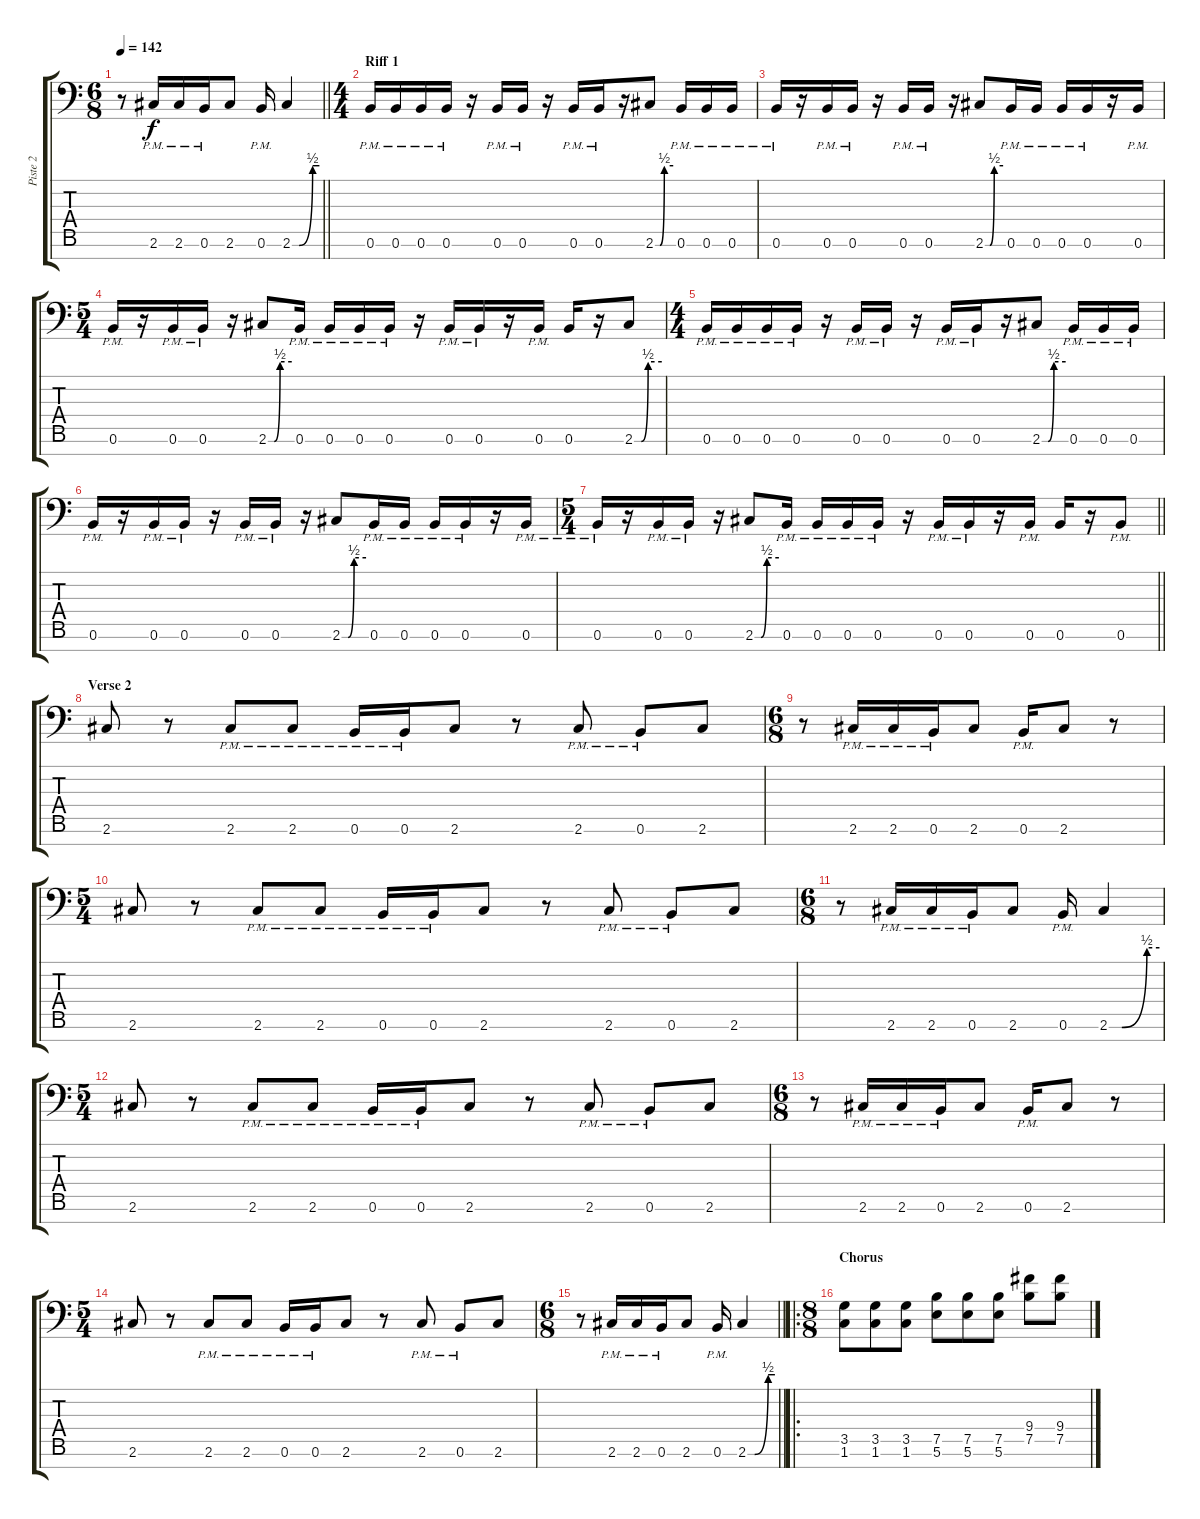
\track ("Piste 2" "Piste 2") {instrument distortionguitar}
\staff {score tabs}
\tuning (B3 Gb3 D3 A2 E2 B1 Gb1) {hide}
\ts (6 8)
\tempo 142
\clef f4
\barLineRight lightlight
\ks c
r.8{dy f} 2.6{pm}.16 2.6{pm}.16 0.6{pm}.16 2.6.8 0.6{pm}.16 2.6{be (custom 0 0 15 0 45 2 60 2)}.4 |
\ts (4 4)
\section ("" "Riff 1")
0.6{pm}.16 0.6{pm}.16 0.6{pm}.16 0.6{pm}.16 r.16 0.6{pm}.16 0.6{pm}.16 r.16 0.6{pm}.16 0.6{pm}.16 r.16 2.6{be (custom 0 0 15 0 30 2 60 2)}.8 0.6{pm}.16 0.6{pm}.16 0.6{pm}.16 |
0.6{pm}.16 r.16 0.6{pm}.16 0.6{pm}.16 r.16 0.6{pm}.16 0.6{pm}.16 r.16 2.6{be (custom 0 0 15 0 30 2 60 2)}.8 0.6{pm}.16 0.6{pm}.16 0.6{pm}.16 0.6{pm}.16 r.16 0.6{pm}.16 |
\ts (5 4)
0.6{pm}.16 r.16 0.6{pm}.16 0.6{pm}.16 r.16 2.6{be (custom 0 0 15 0 30 2 60 2)}.8 0.6{pm}.16 0.6{pm}.16 0.6{pm}.16 0.6{pm}.16 r.16 0.6{pm}.16 0.6{pm}.16 r.16 0.6{pm}.16 0.6.16 r.16 2.6{be (custom 0 0 15 0 30 2 60 2)}.8 |
\ts (4 4)
0.6{pm}.16 0.6{pm}.16 0.6{pm}.16 0.6{pm}.16 r.16 0.6{pm}.16 0.6{pm}.16 r.16 0.6{pm}.16 0.6{pm}.16 r.16 2.6{be (custom 0 0 15 0 30 2 60 2)}.8 0.6{pm}.16 0.6{pm}.16 0.6{pm}.16 |
0.6{pm}.16 r.16 0.6{pm}.16 0.6{pm}.16 r.16 0.6{pm}.16 0.6{pm}.16 r.16 2.6{be (custom 0 0 15 0 30 2 60 2)}.8 0.6{pm}.16 0.6{pm}.16 0.6{pm}.16 0.6{pm}.16 r.16 0.6{pm}.16 |
\ts (5 4)
\barLineRight lightlight
0.6{pm}.16 r.16 0.6{pm}.16 0.6{pm}.16 r.16 2.6{be (custom 0 0 15 0 30 2 60 2)}.8 0.6{pm}.16 0.6{pm}.16 0.6{pm}.16 0.6{pm}.16 r.16 0.6{pm}.16 0.6{pm}.16 r.16 0.6{pm}.16 0.6.16 r.16 0.6{pm}.8 |
\section ("" "Verse 2")
2.6.8 r.8 2.6{pm}.8 2.6{pm}.8 0.6{pm}.16 0.6{pm}.16 2.6.8 r.8 2.6{pm}.8 0.6{pm}.8 2.6.8 |
\ts (6 8)
r.8 2.6{pm}.16 2.6{pm}.16 0.6{pm}.16 2.6.8 0.6{pm}.16 2.6.8 r.8 |
\ts (5 4)
2.6.8 r.8 2.6{pm}.8 2.6{pm}.8 0.6{pm}.16 0.6{pm}.16 2.6.8 r.8 2.6{pm}.8 0.6{pm}.8 2.6.8 |
\ts (6 8)
r.8 2.6{pm}.16 2.6{pm}.16 0.6{pm}.16 2.6.8 0.6{pm}.16 2.6{be (custom 0 0 15 0 45 2 60 2)}.4 |
\ts (5 4)
2.6.8 r.8 2.6{pm}.8 2.6{pm}.8 0.6{pm}.16 0.6{pm}.16 2.6.8 r.8 2.6{pm}.8 0.6{pm}.8 2.6.8 |
\ts (6 8)
r.8 2.6{pm}.16 2.6{pm}.16 0.6{pm}.16 2.6.8 0.6{pm}.16 2.6.8 r.8 |
\ts (5 4)
2.6.8 r.8 2.6{pm}.8 2.6{pm}.8 0.6{pm}.16 0.6{pm}.16 2.6.8 r.8 2.6{pm}.8 0.6{pm}.8 2.6.8 |
\ts (6 8)
\barLineRight lightlight
r.8 2.6{pm}.16 2.6{pm}.16 0.6{pm}.16 2.6.8 0.6{pm}.16 2.6{be (custom 0 0 15 0 45 2 60 2)}.4 |
\ro
\ts (8 8)
\section ("" "Chorus")
(3.5 1.6).8{balance 8} (3.5 1.6).8 (3.5 1.6).8 (7.5 5.6).8 (7.5 5.6).8 (7.5 5.6).8 (9.4 7.5).8 (9.4 7.5).8
